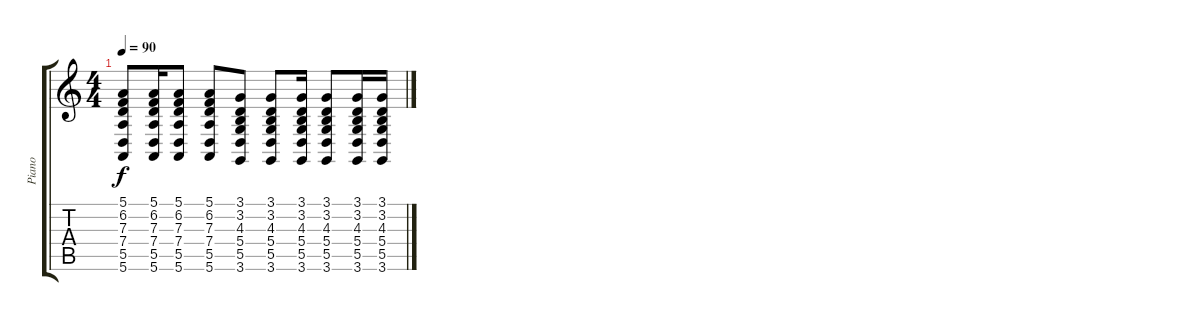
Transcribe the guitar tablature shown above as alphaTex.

\track ("Piano" "Piano") {instrument acousticgrandpiano}
\staff {score tabs}
\tuning (E4 B3 G3 D3 A2 E2) {hide}
\ts (4 4)
\tempo 90
\clef g2
\ks c
(5.1 6.2 7.3 7.4 5.5 5.6).8{dy f} (5.1 6.2 7.3 7.4 5.5 5.6).16 (5.1 6.2 7.3 7.4 5.5 5.6).8 (5.1 6.2 7.3 7.4 5.5 5.6).8 (3.1 3.2 4.3 5.4 5.5 3.6).8 (3.1 3.2 4.3 5.4 5.5 3.6).8 (3.1 3.2 4.3 5.4 5.5 3.6).16 (3.1 3.2 4.3 5.4 5.5 3.6).8 (3.1 3.2 4.3 5.4 5.5 3.6).16 (3.1 3.2 4.3 5.4 5.5 3.6).16
